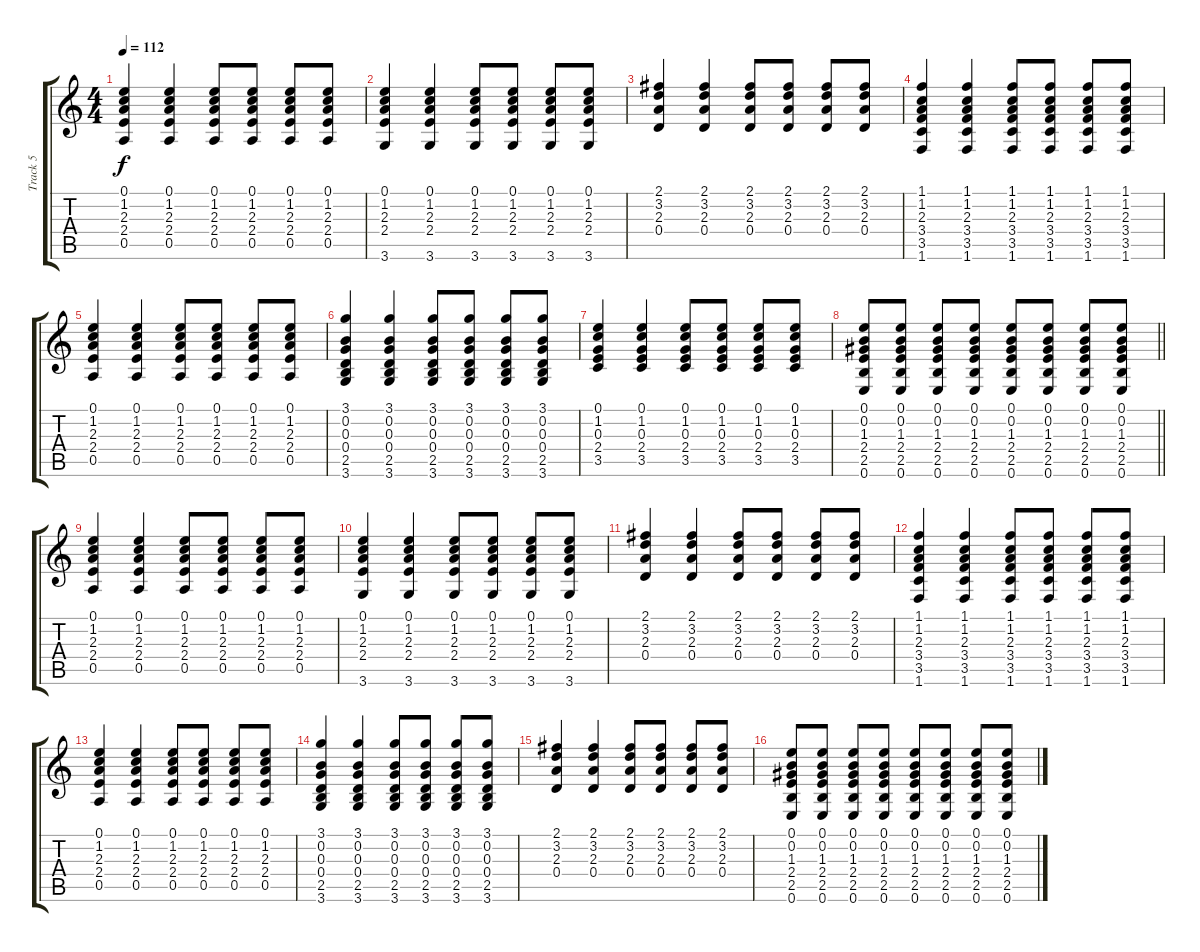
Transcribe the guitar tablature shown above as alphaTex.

\track ("Track 5" "Track 5") {instrument acousticguitarsteel}
\staff {score tabs}
\tuning (E4 B3 G3 D3 A2 E2) {hide}
\ts (4 4)
\tempo 112
\clef g2
\ks c
(0.1 1.2 2.3 2.4 0.5).4{dy f} (0.1 1.2 2.3 2.4 0.5).4 (0.1 1.2 2.3 2.4 0.5).8 (0.1 1.2 2.3 2.4 0.5).8 (0.1 1.2 2.3 2.4 0.5).8 (0.1 1.2 2.3 2.4 0.5).8 |
(0.1 1.2 2.3 2.4 3.6).4 (0.1 1.2 2.3 2.4 3.6).4 (0.1 1.2 2.3 2.4 3.6).8 (0.1 1.2 2.3 2.4 3.6).8 (0.1 1.2 2.3 2.4 3.6).8 (0.1 1.2 2.3 2.4 3.6).8 |
(2.1 3.2 2.3 0.4).4 (2.1 3.2 2.3 0.4).4 (2.1 3.2 2.3 0.4).8 (2.1 3.2 2.3 0.4).8 (2.1 3.2 2.3 0.4).8 (2.1 3.2 2.3 0.4).8 |
(1.1 1.2 2.3 3.4 3.5 1.6).4 (1.1 1.2 2.3 3.4 3.5 1.6).4 (1.1 1.2 2.3 3.4 3.5 1.6).8 (1.1 1.2 2.3 3.4 3.5 1.6).8 (1.1 1.2 2.3 3.4 3.5 1.6).8 (1.1 1.2 2.3 3.4 3.5 1.6).8 |
(0.1 1.2 2.3 2.4 0.5).4 (0.1 1.2 2.3 2.4 0.5).4 (0.1 1.2 2.3 2.4 0.5).8 (0.1 1.2 2.3 2.4 0.5).8 (0.1 1.2 2.3 2.4 0.5).8 (0.1 1.2 2.3 2.4 0.5).8 |
(3.1 0.2 0.3 0.4 2.5 3.6).4 (3.1 0.2 0.3 0.4 2.5 3.6).4 (3.1 0.2 0.3 0.4 2.5 3.6).8 (3.1 0.2 0.3 0.4 2.5 3.6).8 (3.1 0.2 0.3 0.4 2.5 3.6).8 (3.1 0.2 0.3 0.4 2.5 3.6).8 |
(0.1 1.2 0.3 2.4 3.5).4 (0.1 1.2 0.3 2.4 3.5).4 (0.1 1.2 0.3 2.4 3.5).8 (0.1 1.2 0.3 2.4 3.5).8 (0.1 1.2 0.3 2.4 3.5).8 (0.1 1.2 0.3 2.4 3.5).8 |
\barLineRight lightlight
(0.1 0.2 1.3 2.4 2.5 0.6).8 (0.1 0.2 1.3 2.4 2.5 0.6).8 (0.1 0.2 1.3 2.4 2.5 0.6).8 (0.1 0.2 1.3 2.4 2.5 0.6).8 (0.1 0.2 1.3 2.4 2.5 0.6).8 (0.1 0.2 1.3 2.4 2.5 0.6).8 (0.1 0.2 1.3 2.4 2.5 0.6).8 (0.1 0.2 1.3 2.4 2.5 0.6).8 |
(0.1 1.2 2.3 2.4 0.5).4 (0.1 1.2 2.3 2.4 0.5).4 (0.1 1.2 2.3 2.4 0.5).8 (0.1 1.2 2.3 2.4 0.5).8 (0.1 1.2 2.3 2.4 0.5).8 (0.1 1.2 2.3 2.4 0.5).8 |
(0.1 1.2 2.3 2.4 3.6).4 (0.1 1.2 2.3 2.4 3.6).4 (0.1 1.2 2.3 2.4 3.6).8 (0.1 1.2 2.3 2.4 3.6).8 (0.1 1.2 2.3 2.4 3.6).8 (0.1 1.2 2.3 2.4 3.6).8 |
(2.1 3.2 2.3 0.4).4 (2.1 3.2 2.3 0.4).4 (2.1 3.2 2.3 0.4).8 (2.1 3.2 2.3 0.4).8 (2.1 3.2 2.3 0.4).8 (2.1 3.2 2.3 0.4).8 |
(1.1 1.2 2.3 3.4 3.5 1.6).4 (1.1 1.2 2.3 3.4 3.5 1.6).4 (1.1 1.2 2.3 3.4 3.5 1.6).8 (1.1 1.2 2.3 3.4 3.5 1.6).8 (1.1 1.2 2.3 3.4 3.5 1.6).8 (1.1 1.2 2.3 3.4 3.5 1.6).8 |
(0.1 1.2 2.3 2.4 0.5).4 (0.1 1.2 2.3 2.4 0.5).4 (0.1 1.2 2.3 2.4 0.5).8 (0.1 1.2 2.3 2.4 0.5).8 (0.1 1.2 2.3 2.4 0.5).8 (0.1 1.2 2.3 2.4 0.5).8 |
(3.1 0.2 0.3 0.4 2.5 3.6).4 (3.1 0.2 0.3 0.4 2.5 3.6).4 (3.1 0.2 0.3 0.4 2.5 3.6).8 (3.1 0.2 0.3 0.4 2.5 3.6).8 (3.1 0.2 0.3 0.4 2.5 3.6).8 (3.1 0.2 0.3 0.4 2.5 3.6).8 |
(2.1 3.2 2.3 0.4).4 (2.1 3.2 2.3 0.4).4 (2.1 3.2 2.3 0.4).8 (2.1 3.2 2.3 0.4).8 (2.1 3.2 2.3 0.4).8 (2.1 3.2 2.3 0.4).8 |
(0.1 0.2 1.3 2.4 2.5 0.6).8 (0.1 0.2 1.3 2.4 2.5 0.6).8 (0.1 0.2 1.3 2.4 2.5 0.6).8 (0.1 0.2 1.3 2.4 2.5 0.6).8 (0.1 0.2 1.3 2.4 2.5 0.6).8 (0.1 0.2 1.3 2.4 2.5 0.6).8 (0.1 0.2 1.3 2.4 2.5 0.6).8 (0.1 0.2 1.3 2.4 2.5 0.6).8
